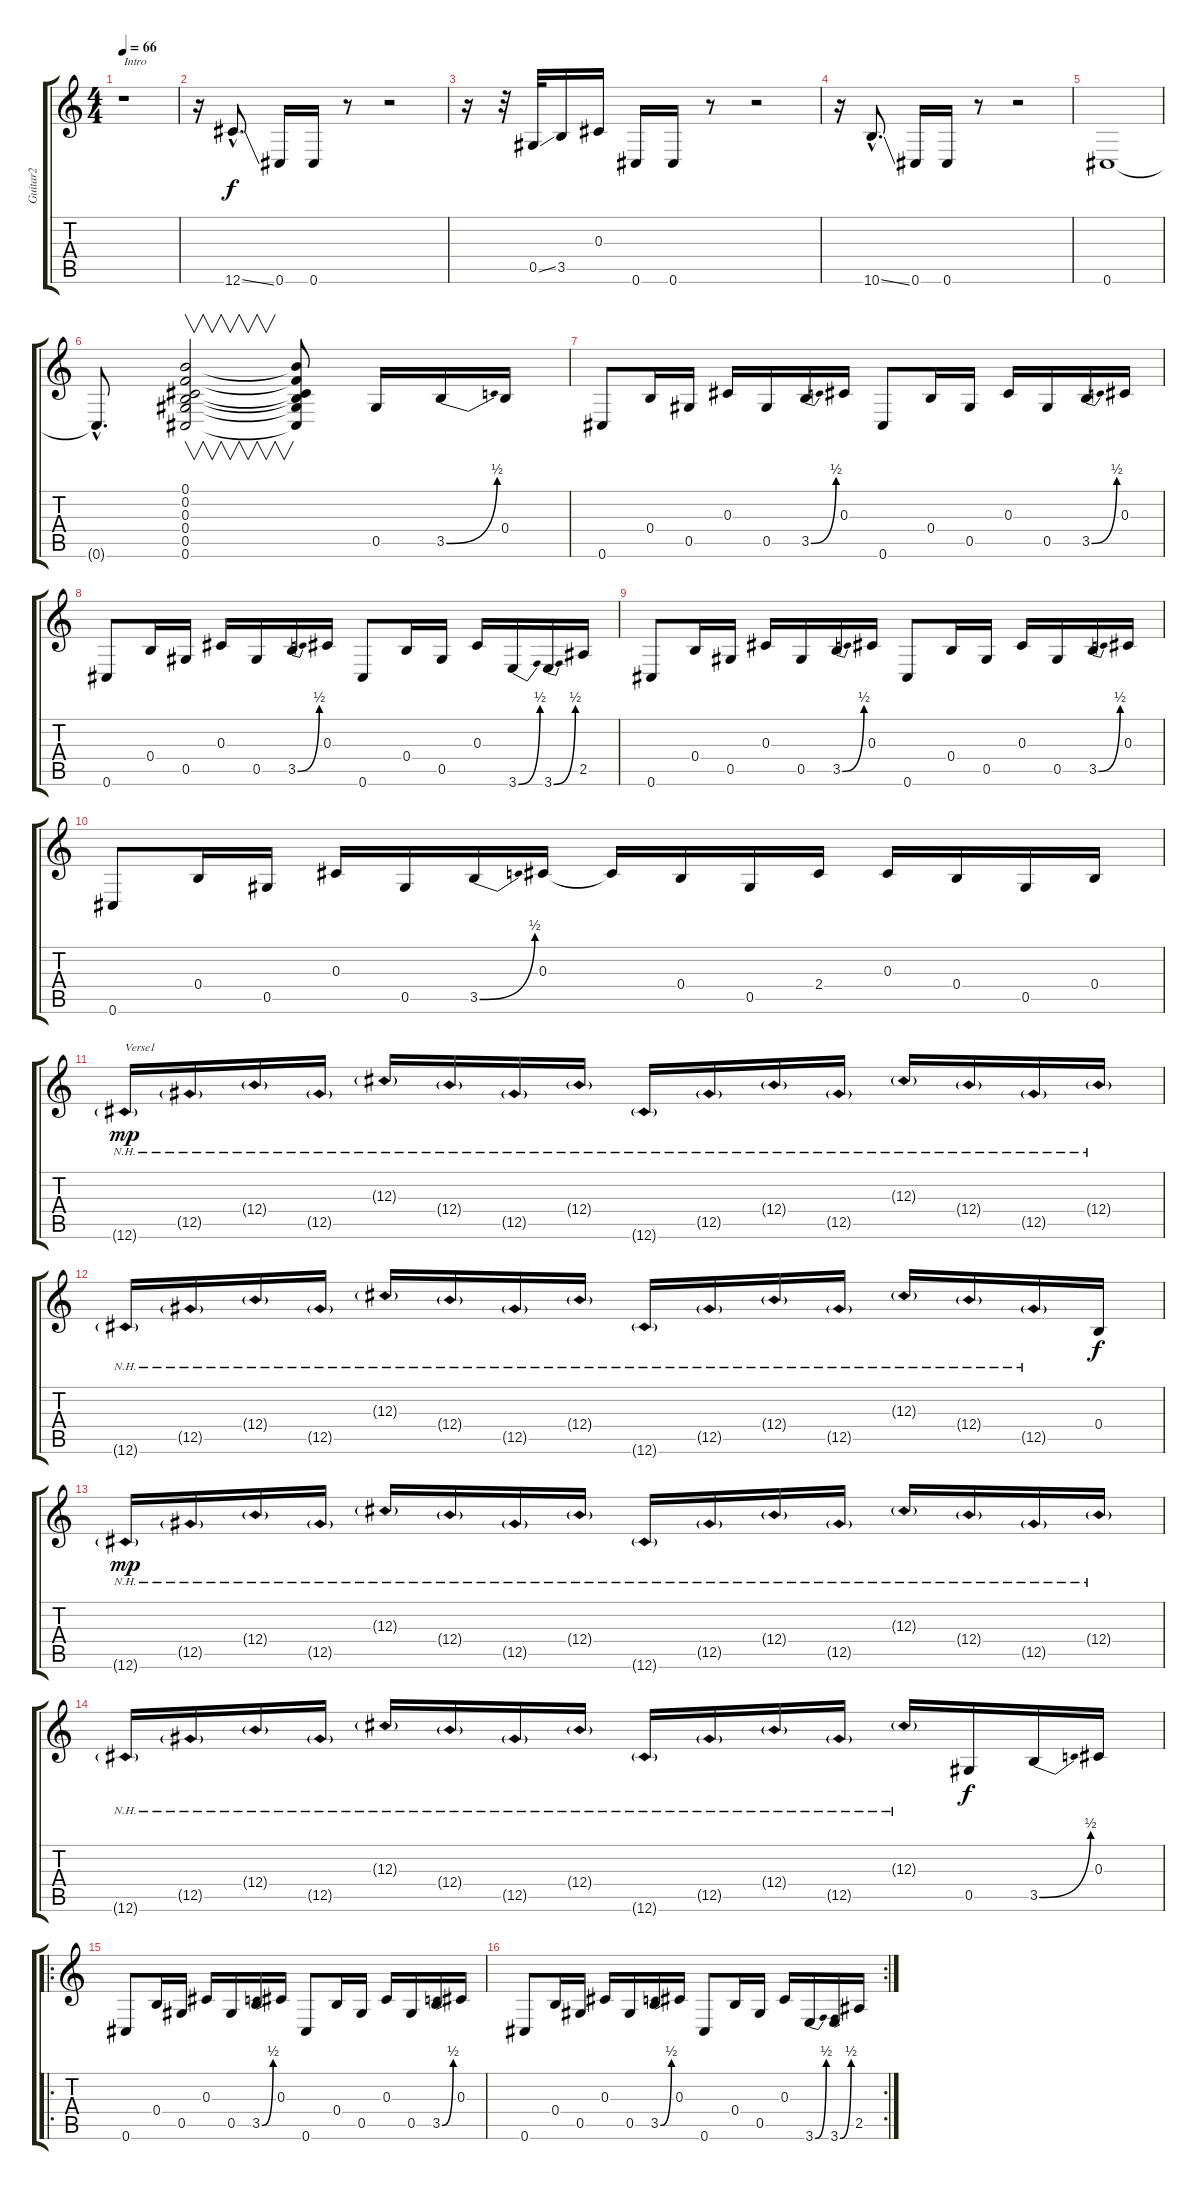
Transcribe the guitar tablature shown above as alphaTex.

\track ("Guitar2" "Guitar2") {instrument acousticguitarsteel}
\staff {score tabs}
\tuning (B3 F3 Db3 B2 Ab2 Db2) {hide}
\ts (4 4)
\tempo 66
\clef g2
\ks c
r.1{txt "Intro" dy f instrument acousticguitarsteel} |
r.16 12.6{ss hac}.8{d} 0.6.16 0.6.16 r.8 r.2 |
r.16 r.32 0.5{ss}.32 3.5.16 0.3.16 0.6.16 0.6.16 r.8 r.2 |
r.16 10.6{ss hac}.8{d} 0.6.16 0.6.16 r.8 r.2 |
0.6.1 |
0.6{hac t}.8{d} (0.1 0.2 0.3 0.4 0.5 0.6).2{v} (0.1{t} 0.2{t} 0.3{t} 0.4{t} 0.5{t} 0.6{t}).8 0.5.16 3.5{be (bend 0 0 60 2)}.16 0.4.16 |
0.6.8 0.4.16 0.5.16 0.3.16 0.5.16 3.5{be (bend 0 0 60 2)}.16 0.3.16 0.6.8 0.4.16 0.5.16 0.3.16 0.5.16 3.5{be (bend 0 0 60 2)}.16 0.3.16 |
0.6.8 0.4.16 0.5.16 0.3.16 0.5.16 3.5{be (bend 0 0 60 2)}.16 0.3.16 0.6.8 0.4.16 0.5.16 0.3.16 3.6{be (bend 0 0 60 2)}.16 3.6{be (bend 0 0 60 2)}.16 2.5.16 |
0.6.8 0.4.16 0.5.16 0.3.16 0.5.16 3.5{be (bend 0 0 60 2)}.16 0.3.16 0.6.8 0.4.16 0.5.16 0.3.16 0.5.16 3.5{be (bend 0 0 60 2)}.16 0.3.16 |
0.6.8 0.4.16 0.5.16 0.3.16 0.5.16 3.5{be (bend 0 0 60 2)}.16 0.3.16 0.3{t}.16 0.4.16 0.5.16 2.4.16 0.3.16 0.4.16 0.5.16 0.4.16 |
12.6{nh g}.16{txt "Verse1" dy mp} 12.5{nh g}.16 12.4{nh g}.16 12.5{nh g}.16 12.3{nh g}.16 12.4{nh g}.16 12.5{nh g}.16 12.4{nh g}.16 12.6{nh g}.16 12.5{nh g}.16 12.4{nh g}.16 12.5{nh g}.16 12.3{nh g}.16 12.4{nh g}.16 12.5{nh g}.16 12.4{nh g}.16 |
12.6{nh g}.16 12.5{nh g}.16 12.4{nh g}.16 12.5{nh g}.16 12.3{nh g}.16 12.4{nh g}.16 12.5{nh g}.16 12.4{nh g}.16 12.6{nh g}.16 12.5{nh g}.16 12.4{nh g}.16 12.5{nh g}.16 12.3{nh g}.16 12.4{nh g}.16 12.5{nh g}.16 0.4.16{dy f} |
12.6{nh g}.16{dy mp} 12.5{nh g}.16 12.4{nh g}.16 12.5{nh g}.16 12.3{nh g}.16 12.4{nh g}.16 12.5{nh g}.16 12.4{nh g}.16 12.6{nh g}.16 12.5{nh g}.16 12.4{nh g}.16 12.5{nh g}.16 12.3{nh g}.16 12.4{nh g}.16 12.5{nh g}.16 12.4{nh g}.16 |
12.6{nh g}.16 12.5{nh g}.16 12.4{nh g}.16 12.5{nh g}.16 12.3{nh g}.16 12.4{nh g}.16 12.5{nh g}.16 12.4{nh g}.16 12.6{nh g}.16 12.5{nh g}.16 12.4{nh g}.16 12.5{nh g}.16 12.3{nh g}.16 0.5.16{dy f} 3.5{be (bend 0 0 60 2)}.16 0.3.16 |
\ro
0.6.8 0.4.16 0.5.16 0.3.16 0.5.16 3.5{be (bend 0 0 60 2)}.16 0.3.16 0.6.8 0.4.16 0.5.16 0.3.16 0.5.16 3.5{be (bend 0 0 60 2)}.16 0.3.16 |
\rc 2
0.6.8 0.4.16 0.5.16 0.3.16 0.5.16 3.5{be (bend 0 0 60 2)}.16 0.3.16 0.6.8 0.4.16 0.5.16 0.3.16 3.6{be (bend 0 0 60 2)}.16 3.6{be (bend 0 0 60 2)}.16 2.5.16
